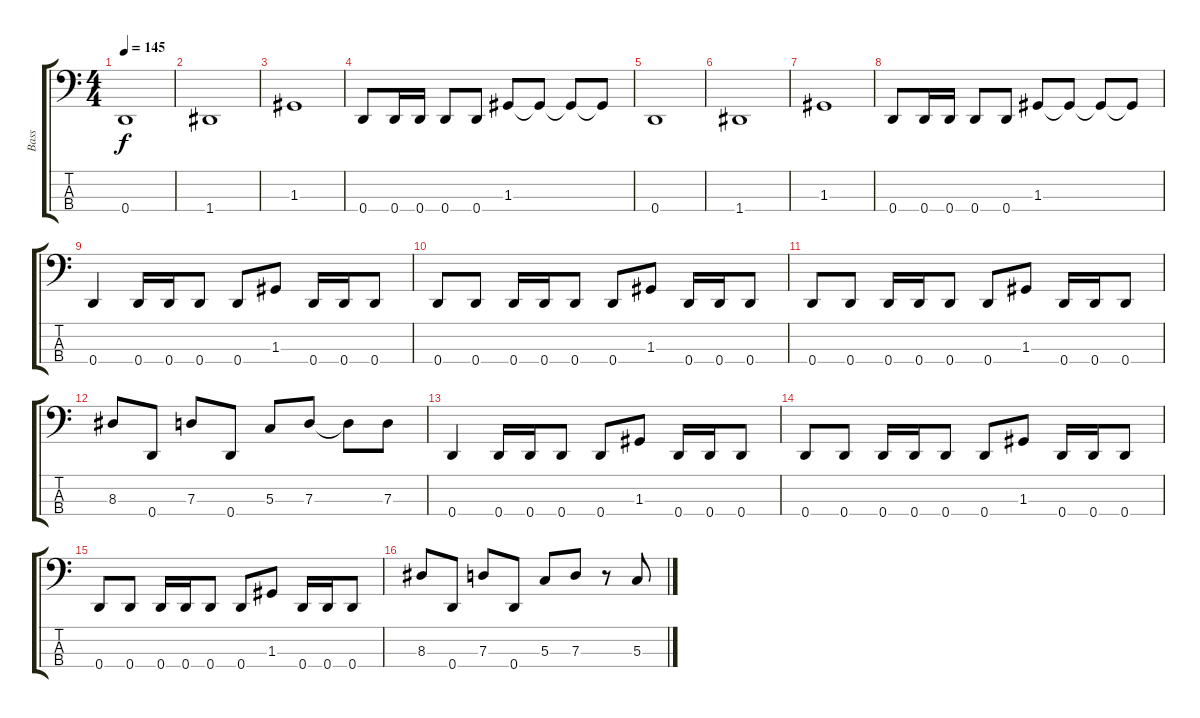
\track ("Bass" "Bass") {instrument electricbasspick}
\staff {score tabs}
\tuning (F2 C2 G1 D1) {hide}
\ts (4 4)
\tempo 145
\clef f4
\ks c
0.4.1{dy f} |
1.4.1 |
1.3.1 |
0.4.8 0.4.16 0.4.16 0.4.8 0.4.8 1.3.8 1.3{t}.8 1.3{t}.8 1.3{t}.8 |
0.4.1 |
1.4.1 |
1.3.1 |
0.4.8 0.4.16 0.4.16 0.4.8 0.4.8 1.3.8 1.3{t}.8 1.3{t}.8 1.3{t}.8 |
0.4.4 0.4.16 0.4.16 0.4.8 0.4.8 1.3.8 0.4.16 0.4.16 0.4.8 |
0.4.8 0.4.8 0.4.16 0.4.16 0.4.8 0.4.8 1.3.8 0.4.16 0.4.16 0.4.8 |
0.4.8 0.4.8 0.4.16 0.4.16 0.4.8 0.4.8 1.3.8 0.4.16 0.4.16 0.4.8 |
8.3.8 0.4.8 7.3.8 0.4.8 5.3.8 7.3.8 7.3{t}.8 7.3.8 |
0.4.4 0.4.16 0.4.16 0.4.8 0.4.8 1.3.8 0.4.16 0.4.16 0.4.8 |
0.4.8 0.4.8 0.4.16 0.4.16 0.4.8 0.4.8 1.3.8 0.4.16 0.4.16 0.4.8 |
0.4.8 0.4.8 0.4.16 0.4.16 0.4.8 0.4.8 1.3.8 0.4.16 0.4.16 0.4.8 |
8.3.8 0.4.8 7.3.8 0.4.8 5.3.8 7.3.8 r.8 5.3.8
